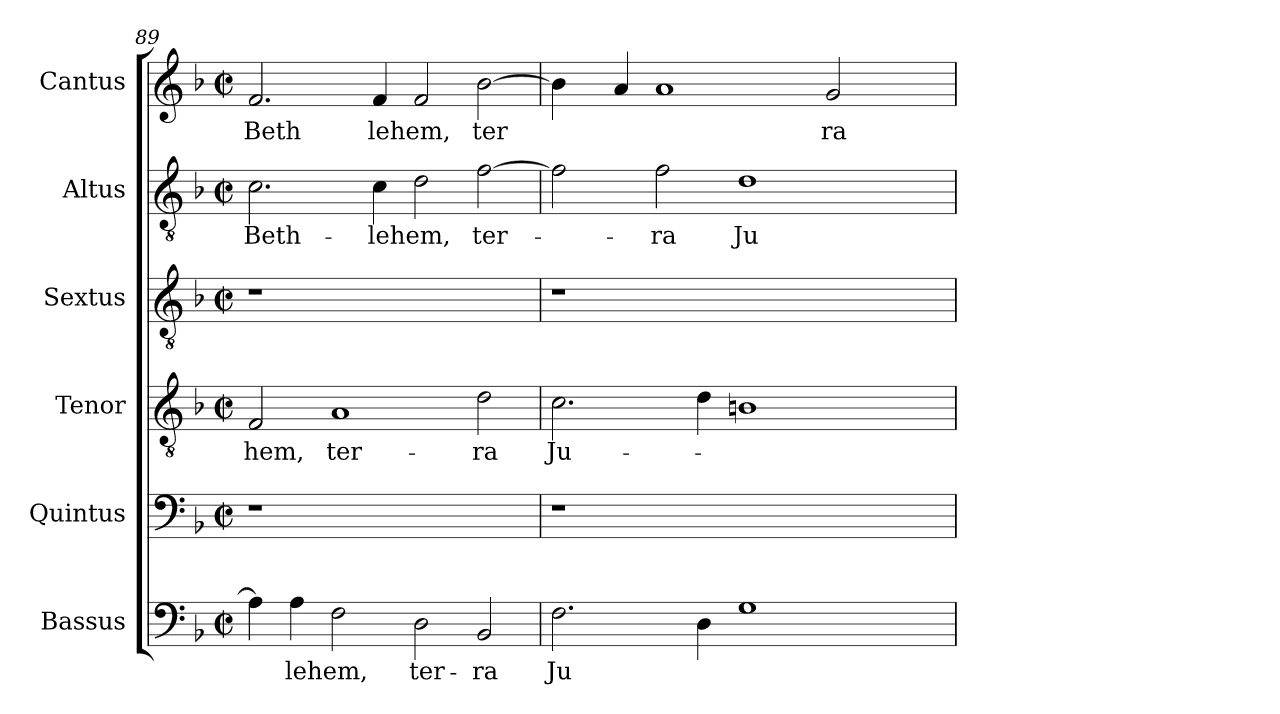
**kern	**text	**kern	**kern	**text	**kern	**kern	**text	**kern	**text
*part6	*part6	*part5	*part4	*part4	*part3	*part2	*part2	*part1	*part1
*staff6	*staff6	*staff5	*staff4	*staff4	*staff3	*staff2	*staff2	*staff1	*staff1
*I"Bassus	*	*I"Quintus	*I"Tenor	*	*I"Sextus	*I"Altus	*	*I"Cantus	*
*I'Bassus	*	*I'Quintus	*I'Tenor	*	*I'Sextus	*I'Altus	*	*I'Cantus	*
*clefF4	*	*clefF4	*clefGv2	*	*clefGv2	*clefGv2	*	*clefG2	*
*k[b-]	*	*k[b-]	*k[b-]	*	*k[b-]	*k[b-]	*	*k[b-]	*
*F:	*	*F:	*F:	*	*F:	*F:	*	*F:	*
*M2/2	*	*M2/2	*M2/2	*	*M2/2	*M2/2	*	*M2/2	*
*met(c|)	*	*met(c|)	*met(c|)	*	*met(c|)	*met(c|)	*	*met(c|)	*
=89	=89	=89	=89	=89	=89	=89	=89	=89	=89
!	!	!	!	!LO:LY:b:cj	!	!	!LO:LY:b:cj	!	!LO:LY:b:cj
4A\]	.	1r	2F/	-hem,	1r	2.c\	Beth-	2.f/	Beth
!	!LO:LY:b	!	!	!	!	!	!	!	!
4A\	-lehem,	.	.	.	.	.	.	.	.
!	!	!	!	!LO:LY:b:cj	!	!	!	!	!
2F\	.	.	1A	ter-	.	.	.	.	.
!	!	!	!	!	!	!	!LO:LY:b	!	!LO:LY:b
.	.	.	.	.	.	4c\	-lehem,	4f/	lehem,
!	!LO:LY:b:cj	!	!	!	!	!	!	!	!
2D\	ter-	1ryy	.	.	1ryy	2d\	.	2f/	.
!	!LO:LY:b:cj	!	!	!LO:LY:b:cj	!	!	!LO:LY:b	!	!LO:LY:b
2BB-/	-ra	.	2d\	-ra	.	[>2f\	ter-	[>2b-\	ter
!!LO:LB:g=z
=90	=90	=90	=90	=90	=90	=90	=90	=90	=90
!	!LO:LY:b	!	!	!LO:LY:b	!	!	!	!	!
*	*	*	*	*	*	*^	*	*^	*
2.F\	Ju	1r	2.c\	Ju-	1r	2f\]	16..ryy	.	4b-\]	32.ryy	.
.	.	.	.	.	.	.	.	.	.	1ryy	.
.	.	.	.	.	.	.	1ryy	.	.	.	.
.	.	.	.	.	.	.	.	.	4a/	.	.
!	!	!	!	!	!	!	!	!LO:LY:b:cj	!	!	!
.	.	.	.	.	.	2f\	.	-ra	1a	.	.
4D\	.	.	4d\	.	.	.	.	.	.	.	.
!	!	!	!	!	!	!	!	!LO:LY:b:cj	!	!	!
1G	.	1ryy	1Bn	.	1ryy	1d	.	Ju	.	.	.
.	.	.	.	.	.	.	.	.	.	2ryy	.
.	.	.	.	.	.	.	2ryy	.	.	.	.
!	!	!	!	!	!	!	!	!	!	!	!LO:LY:b:cj
.	.	.	.	.	.	.	.	.	2g/	.	ra
.	.	.	.	.	.	.	.	.	.	4ryy	.
.	.	.	.	.	.	.	4ryy	.	.	.	.
.	.	.	.	.	.	.	.	.	.	8ryy	.
.	.	.	.	.	.	.	8ryy	.	.	.	.
.	.	.	.	.	.	.	.	.	.	16ryy	.
.	.	.	.	.	.	.	64ryy	.	.	64ryy	.
*	*	*	*	*	*	*v	*v	*	*	*	*
*	*	*	*	*	*	*	*	*v	*v	*
=	=	=	=	=	=	=	=	=	=
*-	*-	*-	*-	*-	*-	*-	*-	*-	*-
